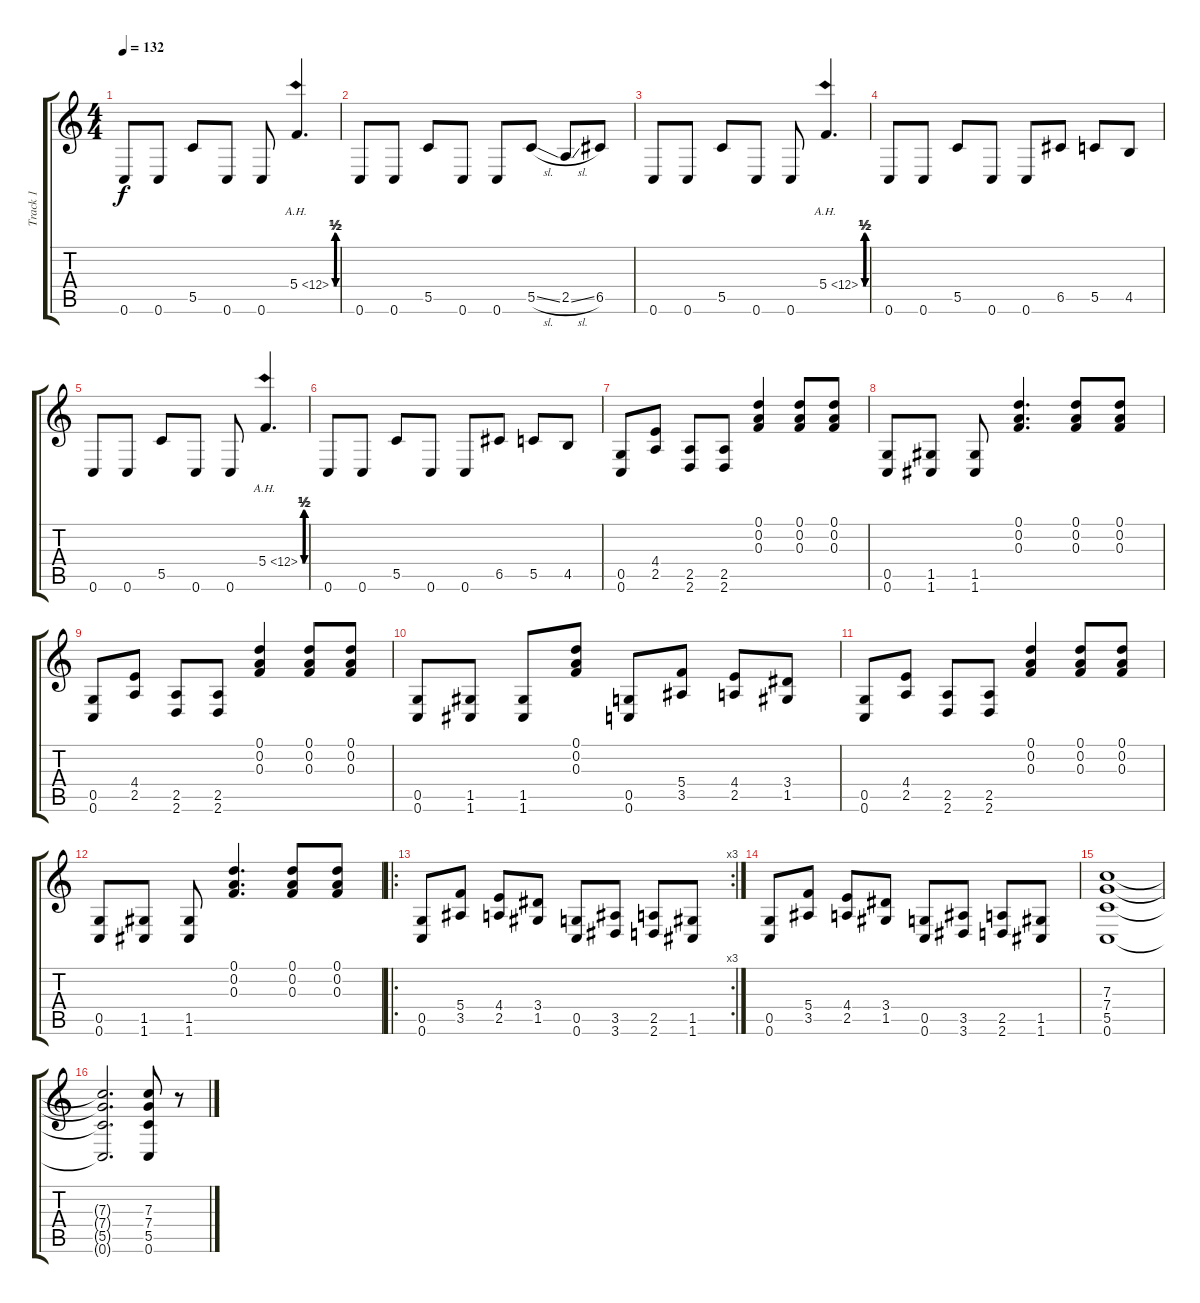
\track ("Track 1" "Track 1") {instrument overdrivenguitar}
\staff {score tabs}
\tuning (D4 A3 F3 C3 G2 C2) {hide}
\ts (4 4)
\tempo 132
\clef g2
\ks c
0.6.8{dy f} 0.6.8 5.5.8 0.6.8 0.6.8 5.4{be (custom 0 0 10 0 20 2 30 0 40 2 50 0 60 2) ah 7}.4{d} |
0.6.8 0.6.8 5.5.8 0.6.8 0.6.8 5.5{sl}.8 2.5{sl}.8 6.5.8 |
0.6.8 0.6.8 5.5.8 0.6.8 0.6.8 5.4{be (custom 0 0 10 0 20 2 30 0 40 2 50 0 60 2) ah 7}.4{d} |
0.6.8 0.6.8 5.5.8 0.6.8 0.6.8 6.5.8 5.5.8 4.5.8 |
0.6.8 0.6.8 5.5.8 0.6.8 0.6.8 5.4{be (custom 0 0 10 0 20 2 30 0 40 2 50 0 60 2) ah 7}.4{d} |
0.6.8 0.6.8 5.5.8 0.6.8 0.6.8 6.5.8 5.5.8 4.5.8 |
(0.5 0.6).8 (4.4 2.5).8 (2.5 2.6).8 (2.5 2.6).8 (0.1 0.2 0.3).4 (0.1 0.2 0.3).8 (0.1 0.2 0.3).8 |
(0.5 0.6).8 (1.5 1.6).8 (1.5 1.6).8 (0.1 0.2 0.3).4{d} (0.1 0.2 0.3).8 (0.1 0.2 0.3).8 |
(0.5 0.6).8 (4.4 2.5).8 (2.5 2.6).8 (2.5 2.6).8 (0.1 0.2 0.3).4 (0.1 0.2 0.3).8 (0.1 0.2 0.3).8 |
(0.5 0.6).8 (1.5 1.6).8 (1.5 1.6).8 (0.1 0.2 0.3).8 (0.5 0.6).8 (5.4 3.5).8 (4.4 2.5).8 (3.4 1.5).8 |
(0.5 0.6).8 (4.4 2.5).8 (2.5 2.6).8 (2.5 2.6).8 (0.1 0.2 0.3).4 (0.1 0.2 0.3).8 (0.1 0.2 0.3).8 |
(0.5 0.6).8 (1.5 1.6).8 (1.5 1.6).8 (0.1 0.2 0.3).4{d} (0.1 0.2 0.3).8 (0.1 0.2 0.3).8 |
\ro
\rc 3
(0.5 0.6).8 (5.4 3.5).8 (4.4 2.5).8 (3.4 1.5).8 (0.5 0.6).8 (3.5 3.6).8 (2.5 2.6).8 (1.5 1.6).8 |
(0.5 0.6).8 (5.4 3.5).8 (4.4 2.5).8 (3.4 1.5).8 (0.5 0.6).8 (3.5 3.6).8 (2.5 2.6).8 (1.5 1.6).8 |
(7.3 7.4 5.5 0.6).1 |
(7.3{t} 7.4{t} 5.5{t} 0.6{t}).2{d} (7.3 7.4 5.5 0.6).8 r.8
